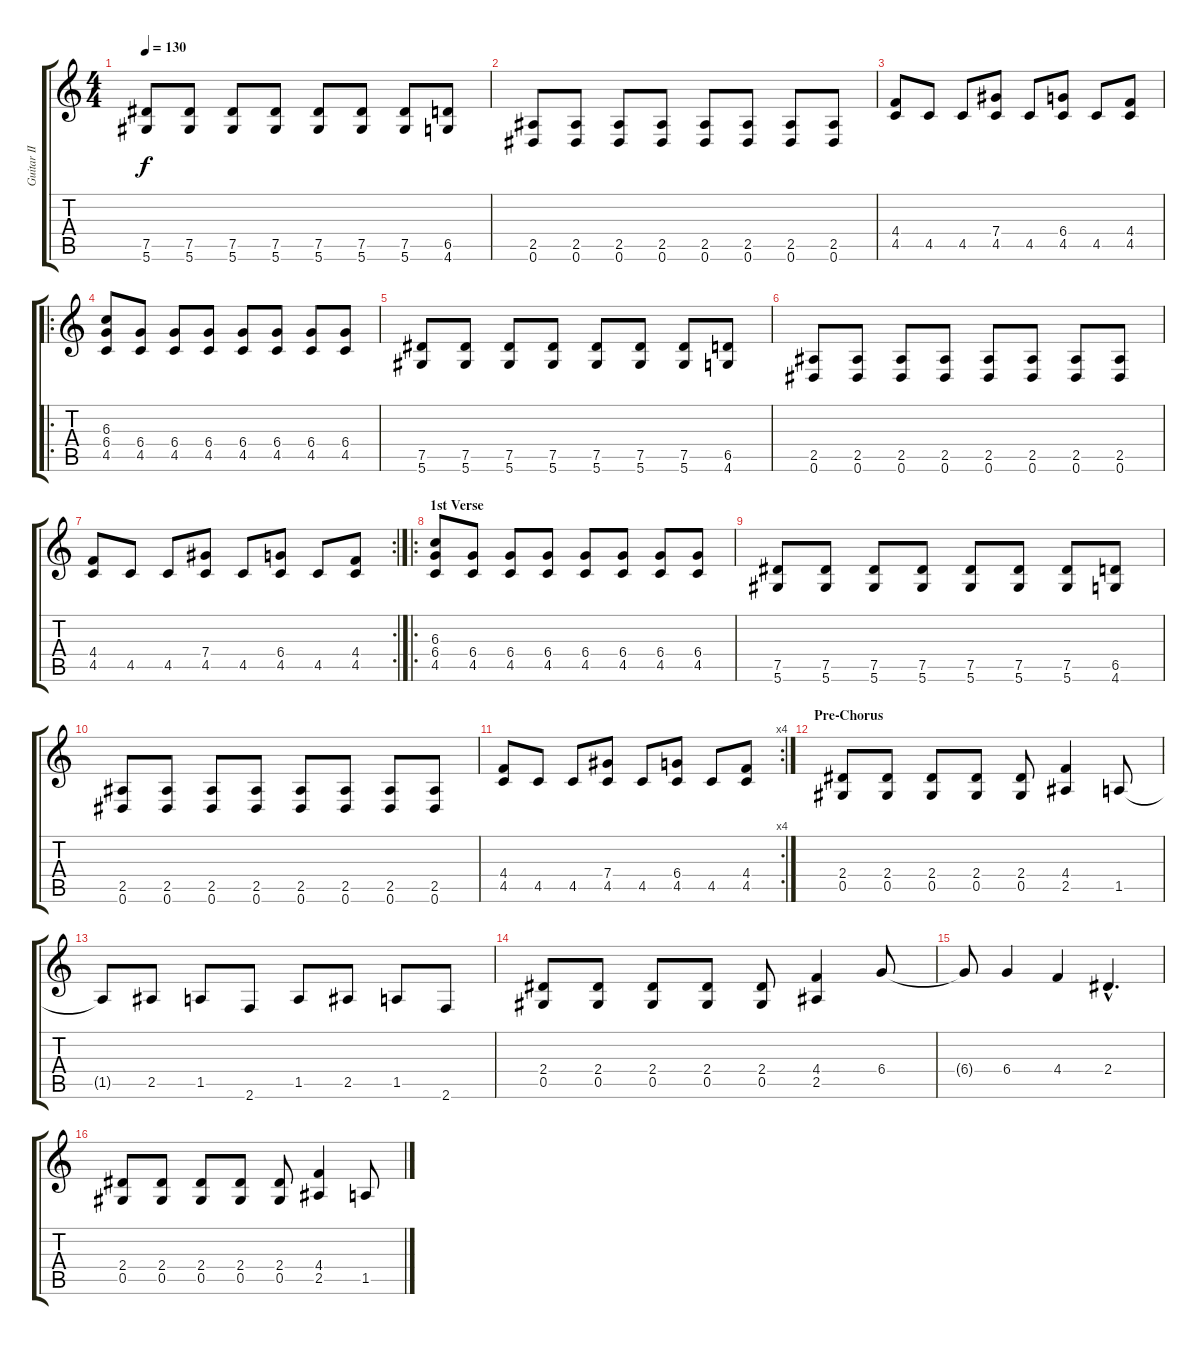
\track ("Guitar II" "Guitar II") {instrument distortionguitar}
\staff {score tabs}
\tuning (Eb4 Bb3 Gb3 Db3 Ab2 Eb2) {hide}
\ts (4 4)
\tempo 130
\clef g2
\ks c
(7.5 5.6).8{dy f} (7.5 5.6).8 (7.5 5.6).8 (7.5 5.6).8 (7.5 5.6).8 (7.5 5.6).8 (7.5 5.6).8 (6.5 4.6).8 |
(2.5 0.6).8 (2.5 0.6).8 (2.5 0.6).8 (2.5 0.6).8 (2.5 0.6).8 (2.5 0.6).8 (2.5 0.6).8 (2.5 0.6).8 |
(4.4 4.5).8 4.5.8 4.5.8 (7.4 4.5).8 4.5.8 (6.4 4.5).8 4.5.8 (4.4 4.5).8 |
\ro
(6.3 6.4 4.5).8 (6.4 4.5).8 (6.4 4.5).8 (6.4 4.5).8 (6.4 4.5).8 (6.4 4.5).8 (6.4 4.5).8 (6.4 4.5).8 |
(7.5 5.6).8 (7.5 5.6).8 (7.5 5.6).8 (7.5 5.6).8 (7.5 5.6).8 (7.5 5.6).8 (7.5 5.6).8 (6.5 4.6).8 |
(2.5 0.6).8 (2.5 0.6).8 (2.5 0.6).8 (2.5 0.6).8 (2.5 0.6).8 (2.5 0.6).8 (2.5 0.6).8 (2.5 0.6).8 |
\rc 2
(4.4 4.5).8 4.5.8 4.5.8 (7.4 4.5).8 4.5.8 (6.4 4.5).8 4.5.8 (4.4 4.5).8 |
\ro
\section ("" "1st Verse")
(6.3 6.4 4.5).8 (6.4 4.5).8 (6.4 4.5).8 (6.4 4.5).8 (6.4 4.5).8 (6.4 4.5).8 (6.4 4.5).8 (6.4 4.5).8 |
(7.5 5.6).8 (7.5 5.6).8 (7.5 5.6).8 (7.5 5.6).8 (7.5 5.6).8 (7.5 5.6).8 (7.5 5.6).8 (6.5 4.6).8 |
(2.5 0.6).8 (2.5 0.6).8 (2.5 0.6).8 (2.5 0.6).8 (2.5 0.6).8 (2.5 0.6).8 (2.5 0.6).8 (2.5 0.6).8 |
\rc 4
(4.4 4.5).8 4.5.8 4.5.8 (7.4 4.5).8 4.5.8 (6.4 4.5).8 4.5.8 (4.4 4.5).8 |
\section ("" "Pre-Chorus")
(2.4 0.5).8 (2.4 0.5).8 (2.4 0.5).8 (2.4 0.5).8 (2.4 0.5).8 (4.4 2.5).4 1.5.8 |
1.5{t}.8 2.5.8 1.5.8 2.6.8 1.5.8 2.5.8 1.5.8 2.6.8 |
(2.4 0.5).8 (2.4 0.5).8 (2.4 0.5).8 (2.4 0.5).8 (2.4 0.5).8 (4.4 2.5).4 6.4.8 |
6.4{t}.8 6.4.4 4.4.4 2.4{hac}.4{d} |
(2.4 0.5).8 (2.4 0.5).8 (2.4 0.5).8 (2.4 0.5).8 (2.4 0.5).8 (4.4 2.5).4 1.5.8
